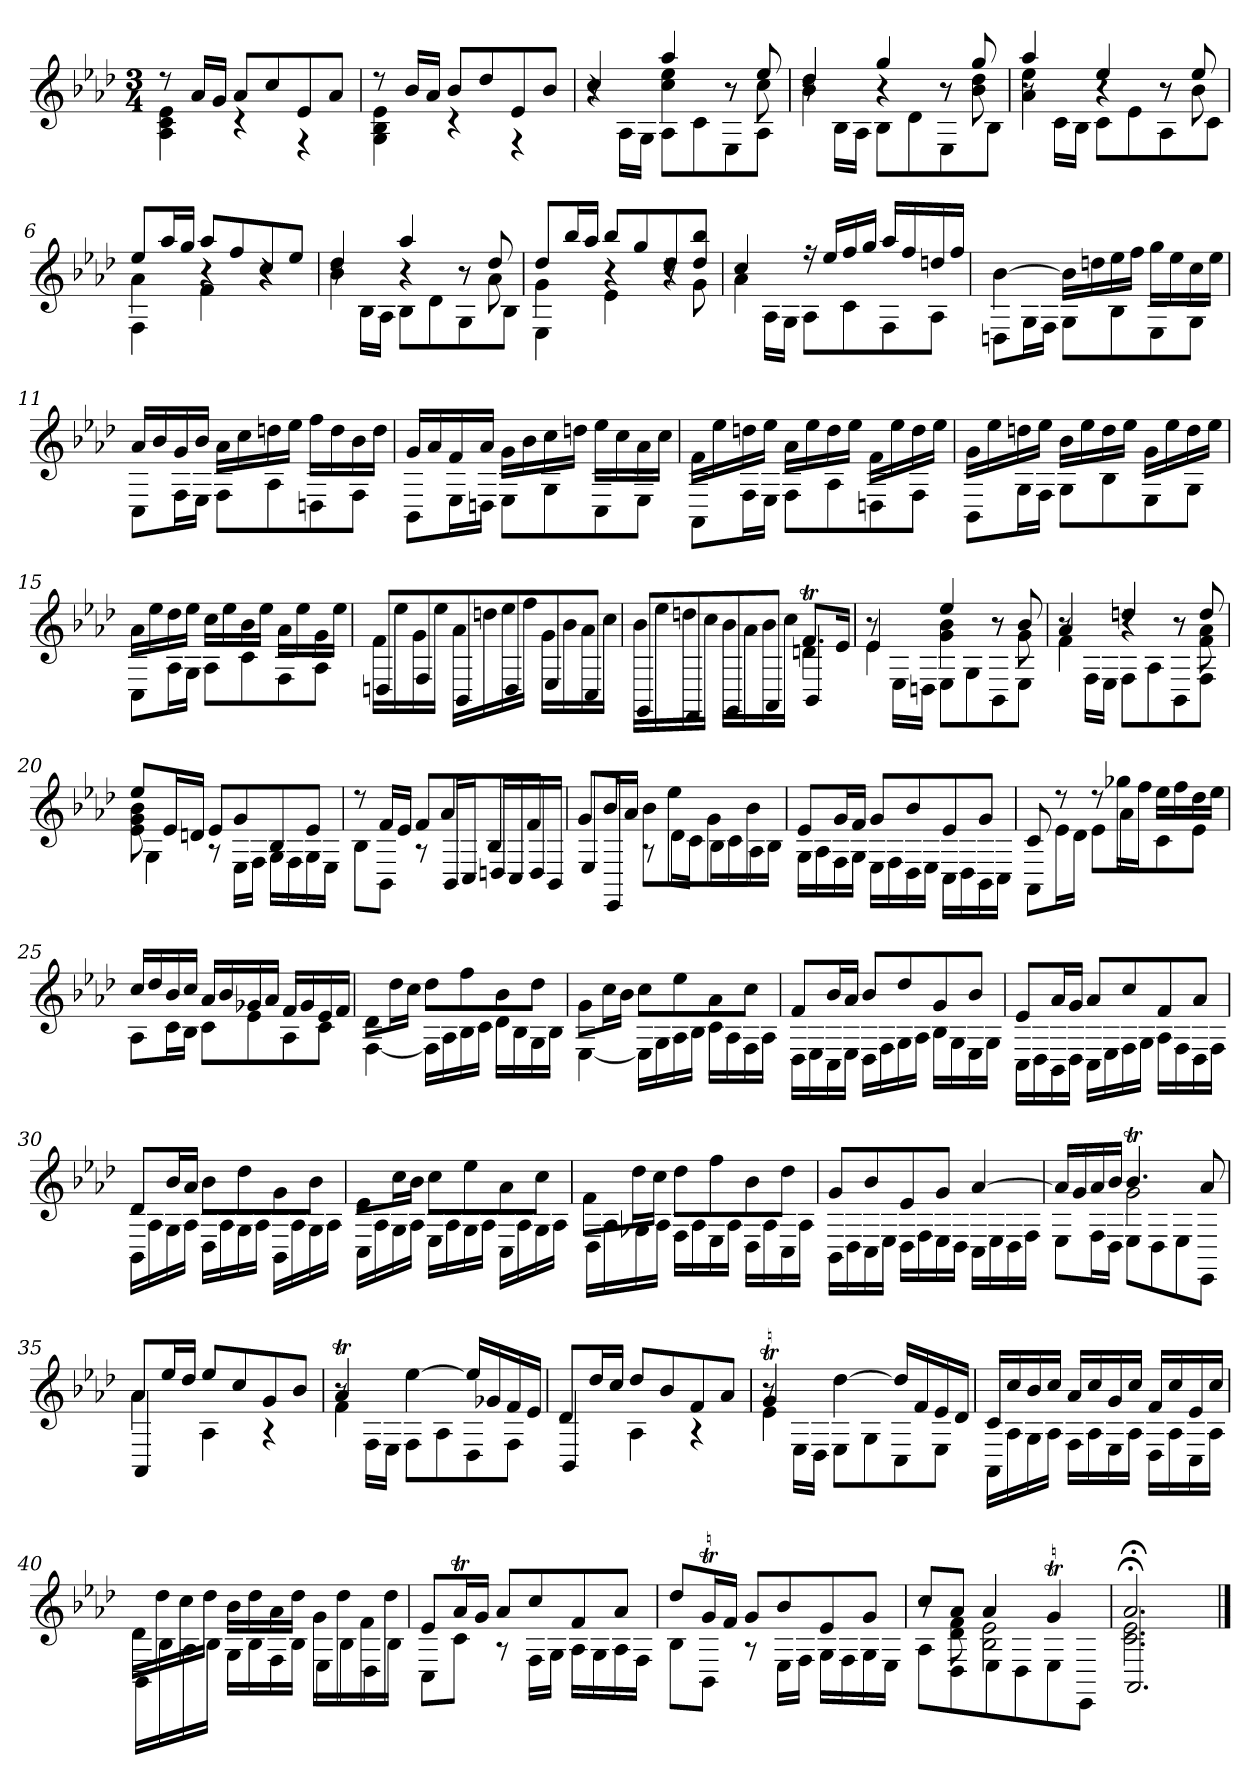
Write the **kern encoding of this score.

**kern
*part1
*staff1
*k[b-e-a-d-]
*A-:
*M3/4
*MM108
=1
*^
8r	4A-\ 4c\ 4e-\
16a-/LL	.
16g/JJ	.
8a-/L	4r
8cc/	.
8e-/	4r
8a-/J	.
=2	=2
8r	4G\ 4B-\ 4e-\
16b-/LL	.
16a-/JJ	.
8b-/L	4r
8dd-/	.
8e-/	4r
8b-/J	.
=3	=3
*	*^
4cc/	4r	8r
.	.	16A-\LL
.	.	16G\JJ
4aa-/	4cc\ 4ee-\	8A-\L
.	.	8c\
8r	8r	8E-\
8ee-/	8cc\	8A-\J
=4	=4	=4
4dd-/	4b-\	8r
.	.	16B-\LL
.	.	16A-\JJ
4gg/	4r	8B-\L
.	.	8d-\
8r	8r	8E-\
8gg/	8b-\ 8dd-\	8B-\J
=5	=5	=5
4aa-/	4a-\ 4ee-\	8r
.	.	16c\LL
.	.	16B-\JJ
4ee-/	4r	8c\L
.	.	8e-\
8r	8r	8A-\
8ee-/	8b-\	8c\J
=6	=6	=6
8ee-/L	4a-\	4F\
16aa-/L	.	.
16gg/JJ	.	.
8aa-/L	4r	4f\
8ff/	.	.
8cc/	4r	4r
8ee-/J	.	.
=7	=7	=7
4dd-/	4b-\	8r
.	.	16B-\LL
.	.	16A-\JJ
4aa-/	4r	8B-\L
.	.	8d-\
8r	8r	8G\
8dd-/	8a-\	8B-\J
=8	=8	=8
8dd-/L	4g\	4E-\
16bb-/L	.	.
16aa-/JJ	.	.
8bb-/L	4r	4e-\
8gg/	.	.
8dd-/	8r	4r
8dd-/ 8bb-/J	8g\	.
=9	=9	=9
4cc/	4a-\	8r
.	.	16A-\LL
.	.	16G\JJ
16r	4ryy	8A-\L
16ee-/LL	.	.
16ff/	.	8c\
16gg/JJ	.	.
16aa-/LL	4ryy	8F\
16ff/	.	.
16ddn/	.	8A-\J
16ff/JJ	.	.
*	*v	*v
=10	=10
[4b-\	8Dn\L
.	16G\L
.	16F\JJ
16b-\LL]	8G\L
16ddn\	.
16ee-\	8B-\
16ff\JJ	.
16gg\LL	8E-\
16ee-\	.
16cc\	8G\J
16ee-\JJ	.
=11	=11
16a-/LL	8C\L
16b-/	.
16g/	16F\L
16b-/JJ	16E-\JJ
16a-\LL	8F\L
16cc\	.
16ddn\	8A-\
16ee-\JJ	.
16ff\LL	8Dn\
16dd\	.
16b-\	8F\J
16dd\JJ	.
=12	=12
16g/LL	8BB-\L
16a-/	.
16f/	16E-\L
16a-/JJ	16Dn\JJ
16g\LL	8E-\L
16b-\	.
16cc\	8G\
16ddn\JJ	.
16ee-\LL	8C\
16cc\	.
16a-\	8E-\J
16cc\JJ	.
=13	=13
16f\LL	8AA-\L
16ee-\	.
16ddn\	16F\L
16ee-\JJ	16E-\JJ
16a-\LL	8F\L
16ee-\	.
16dd\	8A-\
16ee-\JJ	.
16f\LL	8Dn\
16ee-\	.
16dd\	8F\J
16ee-\JJ	.
=14	=14
16g\LL	8BB-\L
16ee-\	.
16ddn\	16G\L
16ee-\JJ	16F\JJ
16b-\LL	8G\L
16ee-\	.
16dd\	8B-\
16ee-\JJ	.
16g\LL	8E-\
16ee-\	.
16dd\	8G\J
16ee-\JJ	.
=15	=15
16a-\LL	8C\L
16ee-\	.
16dd-\	16A-\L
16ee-\JJ	16G\JJ
16cc\LL	8A-\L
16ee-\	.
16b-\	8c\
16ee-\JJ	.
16a-\LL	8F\
16ee-\	.
16g\	8A-\J
16ee-\JJ	.
=16	=16
16f\LL	8Dn/L
16ee-\	.
16g\	8F/
16ee-\JJ	.
16a-\LL	8BB-/
16ddn\	.
16ee-\	8D/
16ff\JJ	.
16g\LL	8E-/
16b-\	.
16a-\	8C/J
16cc\JJ	.
=17	=17
*	*^
16b-\LL	2ryy	8GG/L
16ee-\	.	.
16ddn\	.	8FF/
16cc\JJ	.	.
16b-\LL	.	8GG/
16a-\	.	.
16b-\	.	8AA-/J
16cc\JJ	.	.
8.fT/L	4dn\	4BB-/
16e-/Jk	.	.
=18	=18	=18
4e-/	4e-\	8r
.	.	16E-\LL
.	.	16Dn\JJ
4ee-/	4g\ 4b-\	8E-\L
.	.	8G\
8r	8r	8BB-\
8b-/	8g\	8E-\J
=19	=19	=19
4a-/	4f\	8r
.	.	16F\LL
.	.	16E-\JJ
4ddn/	4r	8F\L
.	.	8A-\
8r	8r	8BB-\
8dd/	8f\ 8a-\	8F\J
=20	=20	=20
8ee-/L	8e-\ 8g\ 8b-\	4G\
16e-/L	8ryy	.
16dn/JJ	.	.
8e-/L	4ryy	8r
8g/	.	16E-\LL
.	.	16F\JJ
8B-/	4ryy	16G\LL
.	.	16F\
8e-/J	.	16G\
.	.	16E-\JJ
*	*v	*v
=21	=21
8r	8B-\L
16f/LL	8BB-\J
16e-/JJ	.
8f/L	8r
8a-/	16BB-/LL
.	16C/JJ
8B-/	16Dn/LL
.	16C/
8f/J	16D/
.	16BB-/JJ
=22	=22
8g/L	8E-/L
16b-/L	8EE-/J
16a-/JJ	.
8b-\L	8r
8ee-\	16d-\LL
.	16c\JJ
8g\	16B-\LL
.	16c\
8b-\J	16A-\
.	16B-\JJ
=23	=23
8e-/L	16G\LL
.	16A-\
16g/L	16F\
16f/JJ	16G\JJ
8g/L	16E-\LL
.	16F\
8b-/	16D-\
.	16E-\JJ
8e-/	16C\LL
.	16D-\
8g/J	16BB-\
.	16C\JJ
=24	=24
8c/	8AA-\L
8r	16e-\L
.	16d-\JJ
8r	8e-\L
16gg-X\LL	8a-\
16ff\JJ	.
16ee-\LL	8c\
16ff\	.
16dd-\	8e-\J
16ee-\JJ	.
=25	=25
16cc/LL	8A-\L
16dd-/	.
16b-/	16c\L
16cc/JJ	16B-\JJ
16a-/LL	8c\L
16b-/	.
16g-X/	8e-\
16a-/JJ	.
16f/LL	8A-\
16g-/	.
16e-/	8c\J
16f/JJ	.
=26	=26
8d-\L	[4F\
16dd-\L	.
16cc\JJ	.
8dd-\L	16F\LL]
.	16A-\
8ff\	16B-\
.	16c\JJ
8b-\	16d-\LL
.	16B-\
8dd-\J	16G\
.	16B-\JJ
=27	=27
8g\L	[4E-\
16cc\L	.
16b-\JJ	.
8cc\L	16E-\LL]
.	16G\
8ee-\	16A-\
.	16B-\JJ
8a-\	16c\LL
.	16A-\
8cc\J	16F\
.	16A-\JJ
=28	=28
8f/L	16D-\LL
.	16E-\
16b-/L	16C\
16a-/JJ	16E-\JJ
8b-/L	16D-\LL
.	16F\
8dd-/	16G\
.	16A-\JJ
8g/	16B-\LL
.	16G\
8b-/J	16E-\
.	16G\JJ
=29	=29
8e-/L	16C\LL
.	16D-\
16a-/L	16BB-\
16g/JJ	16D-\JJ
8a-/L	16C\LL
.	16E-\
8cc/	16F\
.	16G\JJ
8f/	16A-\LL
.	16F\
8a-/J	16D-\
.	16F\JJ
=30	=30
8d-/L	16BB-\LL
.	16A-\
16b-/L	16G\
16a-/JJ	16A-\JJ
8b-\L	16D-\LL
.	16A-\
8dd-\	16G\
.	16A-\JJ
8g\	16BB-\LL
.	16A-\
8b-\J	16G\
.	16A-\JJ
=31	=31
8e-\L	16C\LL
.	16A-\
16cc\L	16G\
16b-\JJ	16A-\JJ
8cc\L	16E-\LL
.	16A-\
8ee-\	16G\
.	16A-\JJ
8a-\	16C\LL
.	16A-\
8cc\J	16G\
.	16A-\JJ
=32	=32
8f\L	16D-\LL
.	16A-\
16dd-\L	16G-X\
16cc\JJ	16A-\JJ
8dd-\L	16F\LL
.	16A-\
8ff\	16E-\
.	16A-\JJ
8b-\	16D-\LL
.	16A-\
8dd-\J	16C\
.	16A-\JJ
=33	=33
8g/L	16BB-\LL
.	16D-\
8b-/	16C\
.	16E-\JJ
8e-/	16D-\LL
.	16F\
8g/J	16E-\
.	16D-\JJ
[4a-/	16C\LL
.	16E-\
.	16D-\
.	16F\JJ
=34	=34
*	*^
16a-/LL]	4ryy	8E-\L
16g/	.	.
16a-/	.	16F\L
16b-/JJ	.	16D-\JJ
4.b-T/	2g\	8E-\L
.	.	8D-\
.	.	8E-\
8a-/	.	8EE-\J
=35	=35	=35
8a-/L	4a-\	4AA-/
16ee-/L	.	.
16dd-/JJ	.	.
8ee-/L	4ryy	4A-\
8cc/	.	.
8g/	4ryy	4r
8b-/J	.	.
=36	=36	=36
4a-T/	4f\	8r
.	.	16F\LL
.	.	16E-\JJ
[4ee-\	4ryy	8F\L
.	.	8A-\
16ee-/LL]	4ryy	8D-\
16g-X/	.	.
16f/	.	8F\J
16e-/JJ	.	.
*	*v	*v
=37	=37
8d-/L	4BB-/
16dd-/L	.
16cc/JJ	.
8dd-/L	4A-\
8b-/	.
8f/	4r
8a-/J	.
=38	=38
*	*^
4gT/	4e-\	8r
.	.	16E-\LL
.	.	16D-\JJ
[4dd-\	4ryy	8E-\L
.	.	8G\
16dd-/LL]	4ryy	8C\
16f/	.	.
16e-/	.	8E-\J
16d-/JJ	.	.
*	*v	*v
=39	=39
16c/LL	16AA-\LL
16cc/	16A-\
16b-/	16G\
16cc/JJ	16A-\JJ
16a-/LL	16F\LL
16cc/	16A-\
16g/	16E-\
16cc/JJ	16A-\JJ
16f/LL	16D-\LL
16cc/	16A-\
16e-/	16C\
16cc/JJ	16A-\JJ
=40	=40
16d-\LL	16BB-\LL
16dd-\	16B-\
16cc\	16A-\
16dd-\JJ	16B-\JJ
16b-\LL	16G\LL
16dd-\	16B-\
16a-\	16F\
16dd-\JJ	16B-\JJ
16g\LL	16E-\LL
16dd-\	16B-\
16f\	16D-\
16dd-\JJ	16B-\JJ
=41	=41
8e-/L	8C\L
16a-T/L	8c\J
16g/JJ	.
8a-/L	8r
8cc/	16F\LL
.	16G\JJ
8f/	16A-\LL
.	16G\
8a-/J	16A-\
.	16F\JJ
=42	=42
8dd-/L	8B-\L
16gT/L	8BB-\J
16f/JJ	.
8g/L	8r
8b-/	16E-\LL
.	16F\JJ
8e-/	16G\LL
.	16F\
8g/J	16G\
.	16E-\JJ
=43	=43
*	*^
8cc/L	8r	8A-\L
8a-/J	8d-\ 8f\	8D-\
4a-/	2B-\ 2e-\	8E-\
.	.	8D-\
4gT/	.	8E-\
.	.	8EE-\J
=44	=44	=44
2.a-;</	2.c\ 2.e-\	2.AA-;</
*v	*v	*v
==
*-
